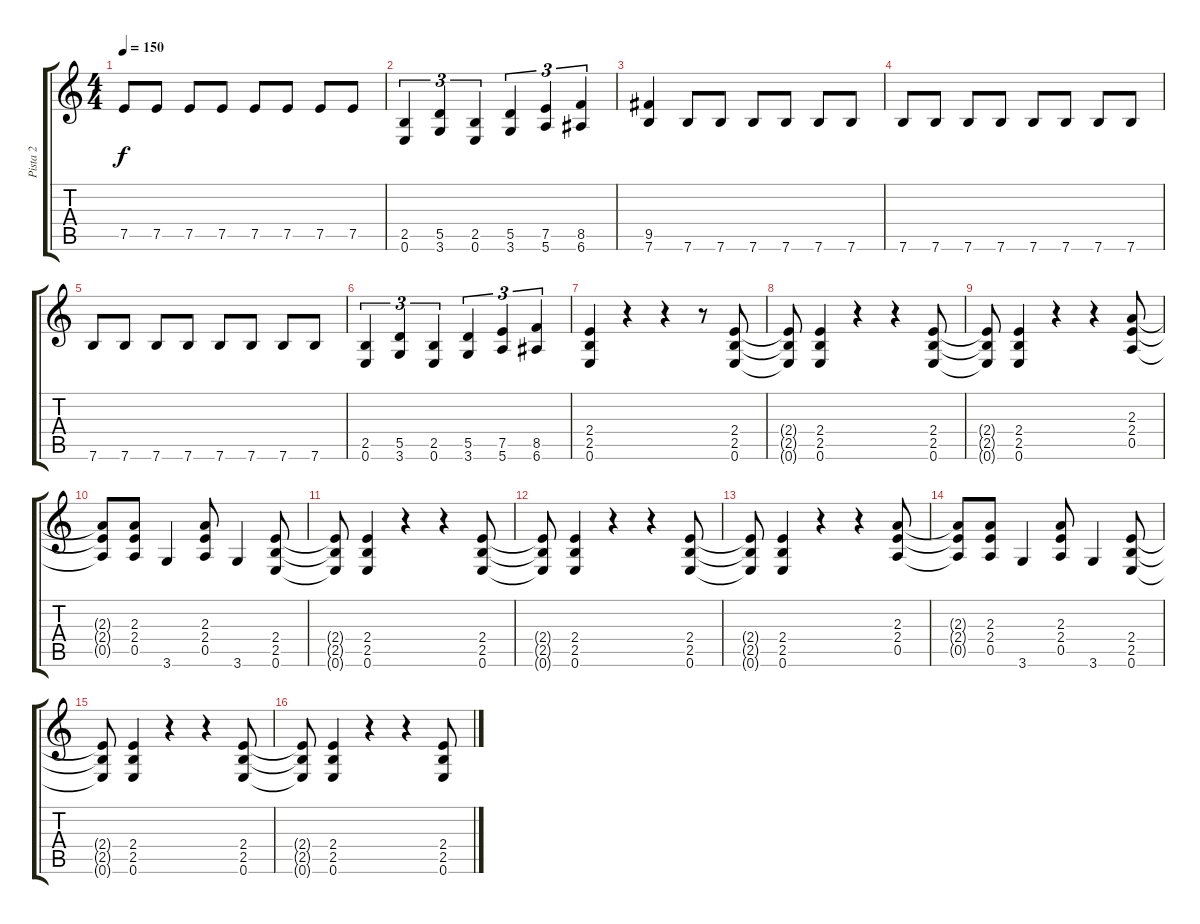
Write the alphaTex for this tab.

\track ("Pista 2" "Pista 2") {instrument distortionguitar}
\staff {score tabs}
\tuning (E4 B3 G3 D3 A2 E2) {hide}
\ts (4 4)
\tempo 150
\clef g2
\ks c
7.5.8{dy f} 7.5.8 7.5.8 7.5.8 7.5.8 7.5.8 7.5.8 7.5.8 |
(2.5 0.6).4{tu (3 2)} (5.5 3.6).4{tu (3 2)} (2.5 0.6).4{tu (3 2)} (5.5 3.6).4{tu (3 2)} (7.5 5.6).4{tu (3 2)} (8.5 6.6).4{tu (3 2)} |
(9.5 7.6).4 7.6.8 7.6.8 7.6.8 7.6.8 7.6.8 7.6.8 |
7.6.8 7.6.8 7.6.8 7.6.8 7.6.8 7.6.8 7.6.8 7.6.8 |
7.6.8 7.6.8 7.6.8 7.6.8 7.6.8 7.6.8 7.6.8 7.6.8 |
(2.5 0.6).4{tu (3 2)} (5.5 3.6).4{tu (3 2)} (2.5 0.6).4{tu (3 2)} (5.5 3.6).4{tu (3 2)} (7.5 5.6).4{tu (3 2)} (8.5 6.6).4{tu (3 2)} |
(2.4 2.5 0.6).4 r.4 r.4 r.8 (2.4 2.5 0.6).8 |
(2.4{t} 2.5{t} 0.6{t}).8 (2.4 2.5 0.6).4 r.4 r.4 (2.4 2.5 0.6).8 |
(2.4{t} 2.5{t} 0.6{t}).8 (2.4 2.5 0.6).4 r.4 r.4 (2.3 2.4 0.5).8 |
(2.3{t} 2.4{t} 0.5{t}).8 (2.3 2.4 0.5).8 3.6.4 (2.3 2.4 0.5).8 3.6.4 (2.4 2.5 0.6).8 |
(2.4{t} 2.5{t} 0.6{t}).8 (2.4 2.5 0.6).4 r.4 r.4 (2.4 2.5 0.6).8 |
(2.4{t} 2.5{t} 0.6{t}).8 (2.4 2.5 0.6).4 r.4 r.4 (2.4 2.5 0.6).8 |
(2.4{t} 2.5{t} 0.6{t}).8 (2.4 2.5 0.6).4 r.4 r.4 (2.3 2.4 0.5).8 |
(2.3{t} 2.4{t} 0.5{t}).8 (2.3 2.4 0.5).8 3.6.4 (2.3 2.4 0.5).8 3.6.4 (2.4 2.5 0.6).8 |
(2.4{t} 2.5{t} 0.6{t}).8 (2.4 2.5 0.6).4 r.4 r.4 (2.4 2.5 0.6).8 |
(2.4{t} 2.5{t} 0.6{t}).8 (2.4 2.5 0.6).4 r.4 r.4 (2.4 2.5 0.6).8
